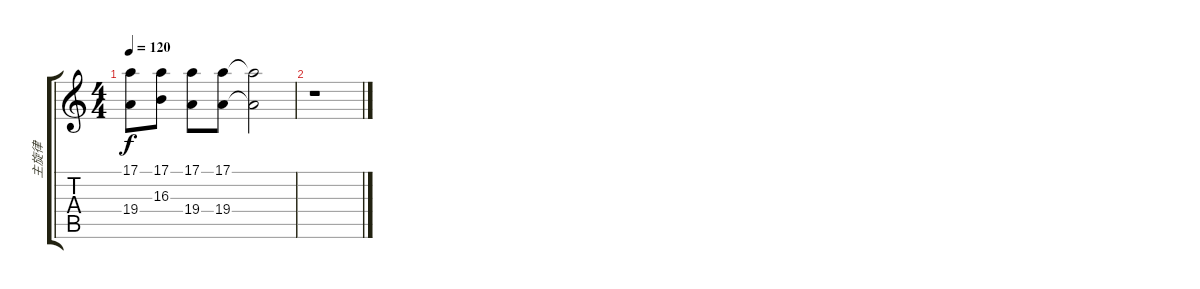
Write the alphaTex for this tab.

\track ("主旋律" "主旋律") {instrument choiraahs}
\staff {score tabs}
\tuning (E4 B3 G3 D3 A2 E2) {hide}
\ts (4 4)
\tempo 120
\clef g2
\ks c
(17.1 19.4).8{dy f} (17.1 16.3).8 (17.1 19.4).8 (17.1 19.4).8 (17.1{t} 19.4{t}).2 |
r.1
